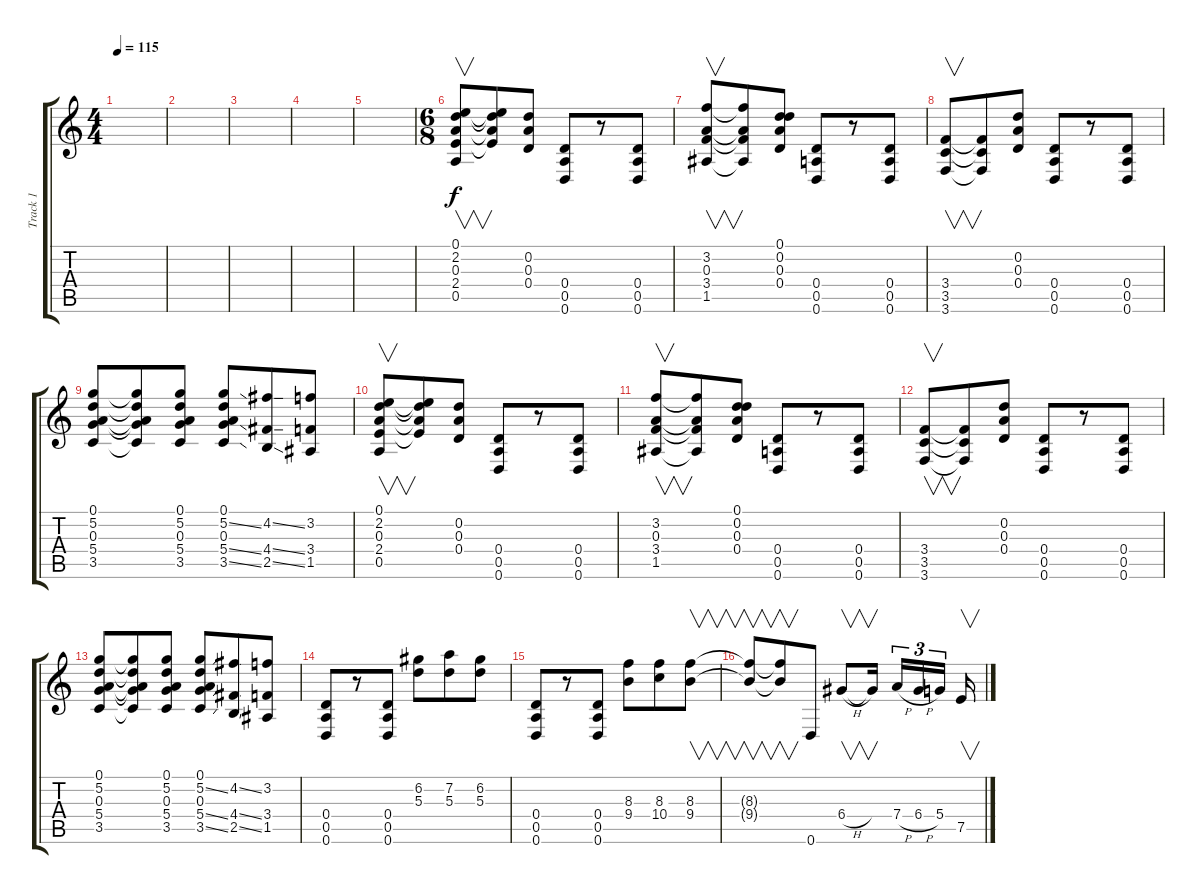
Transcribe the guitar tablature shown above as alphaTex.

\track ("Track 1" "Track 1") {instrument overdrivenguitar}
\staff {score tabs}
\tuning (D4 D4 A3 D3 A2 D2) {hide}
\ts (4 4)
\tempo 115
\clef g2
\ks c
|
|
|
|
|
\ts (6 8)
(0.1 2.2 0.3 2.4 0.5).8{v} (0.1{t} 2.2{t} 0.3{t} 2.4{t}).8 (0.2 0.3 0.4).8 (0.4 0.5 0.6).8 r.8 (0.4 0.5 0.6).8 |
(3.2 0.3 3.4 1.5).8{v} (3.2{t} 0.3{t} 3.4{t} 1.5{t}).8 (0.1 0.2 0.3 0.4).8 (0.4 0.5 0.6).8 r.8 (0.4 0.5 0.6).8 |
(3.4 3.5 3.6).8{v} (3.4{t} 3.5{t} 3.6{t}).8 (0.2 0.3 0.4).8 (0.4 0.5 0.6).8 r.8 (0.4 0.5 0.6).8 |
(0.1 5.2 0.3 5.4 3.5).8 (0.1{t} 5.2{t} 0.3{t} 5.4{t} 3.5{t}).8 (0.1 5.2 0.3 5.4 3.5).8 (0.1 5.2{ss} 0.3 5.4{ss} 3.5{ss}).8 (4.2{ss} 4.4{ss} 2.5{ss}).8 (3.2 3.4 1.5).8 |
(0.1 2.2 0.3 2.4 0.5).8{v} (0.1{t} 2.2{t} 0.3{t} 2.4{t}).8 (0.2 0.3 0.4).8 (0.4 0.5 0.6).8 r.8 (0.4 0.5 0.6).8 |
(3.2 0.3 3.4 1.5).8{v} (3.2{t} 0.3{t} 3.4{t} 1.5{t}).8 (0.1 0.2 0.3 0.4).8 (0.4 0.5 0.6).8 r.8 (0.4 0.5 0.6).8 |
(3.4 3.5 3.6).8{v} (3.4{t} 3.5{t} 3.6{t}).8 (0.2 0.3 0.4).8 (0.4 0.5 0.6).8 r.8 (0.4 0.5 0.6).8 |
(0.1 5.2 0.3 5.4 3.5).8 (0.1{t} 5.2{t} 0.3{t} 5.4{t} 3.5{t}).8 (0.1 5.2 0.3 5.4 3.5).8 (0.1 5.2{ss} 0.3 5.4{ss} 3.5{ss}).8 (4.2{ss} 4.4{ss} 2.5{ss}).8 (3.2 3.4 1.5).8 |
(0.4 0.5 0.6).8 r.8 (0.4 0.5 0.6).8 (6.2 5.3).8 (7.2 5.3).8 (6.2 5.3).8 |
(0.4 0.5 0.6).8 r.8 (0.4 0.5 0.6).8 (8.3 9.4).8 (8.3 10.4).8 (8.3 9.4).8{v} |
(8.3{t} 9.4{t}).8{v} (8.3{t} 9.4{t}).8{v} 0.6.8 6.4{h}.8{v} 6.4{t}.16{v} 7.4{h}.16{tu (3 2)} 6.4{h}.16{tu (3 2)} 5.4.16{tu (3 2)} 7.5.16{v}
